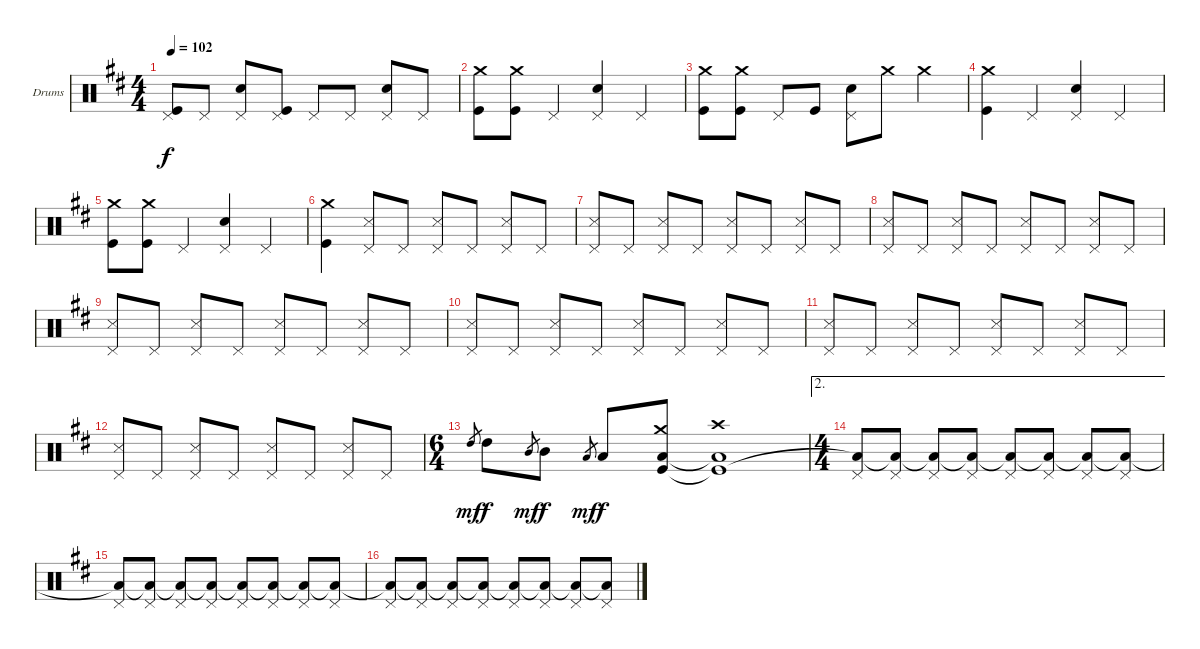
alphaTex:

\bracketExtendMode groupsimilarinstruments
\firstSystemTrackNameOrientation horizontal
\otherSystemsTrackNameOrientation horizontal
\track ("Drumkit" "Drums") {instrument percussion}
\staff {score}
\articulation defaults
\ts (4 4)
\tempo 102
\clef neutral
\ks d
("Pedal Hi-Hat (hit)" "Kick (hit)").8{dy f} "Pedal Hi-Hat (hit)".8 ("Pedal Hi-Hat (hit)" "Snare (hit) 2").8 ("Pedal Hi-Hat (hit)" "Kick (hit)").8 "Pedal Hi-Hat (hit)".8 "Pedal Hi-Hat (hit)".8 ("Pedal Hi-Hat (hit)" "Snare (hit) 2").8 "Pedal Hi-Hat (hit)".8 |
("Crash medium (hit)" "Kick (hit)").8 ("Crash medium (hit)" "Kick (hit)").8 "Pedal Hi-Hat (hit)".4 ("Pedal Hi-Hat (hit)" "Snare (hit) 2").4 "Pedal Hi-Hat (hit)".4 |
("Crash medium (hit)" "Kick (hit)").8 ("Crash medium (hit)" "Kick (hit)").8 "Pedal Hi-Hat (hit)".8 "Kick (hit)".8 ("Pedal Hi-Hat (hit)" "Snare (hit) 2").8 "Crash medium (hit)".8 "Crash medium (hit)".4 |
("Crash medium (hit)" "Kick (hit)").4 "Pedal Hi-Hat (hit)".4 ("Pedal Hi-Hat (hit)" "Snare (hit) 2").4 "Pedal Hi-Hat (hit)".4 |
("Crash medium (hit)" "Kick (hit)").8 ("Crash medium (hit)" "Kick (hit)").8 "Pedal Hi-Hat (hit)".4 ("Pedal Hi-Hat (hit)" "Snare (hit) 2").4 "Pedal Hi-Hat (hit)".4 |
("Crash medium (hit)" "Kick (hit)").4 ("Pedal Hi-Hat (hit)" "Snare (side stick) 3").8 "Pedal Hi-Hat (hit)".8 ("Pedal Hi-Hat (hit)" "Snare (side stick) 3").8 "Pedal Hi-Hat (hit)".8 ("Pedal Hi-Hat (hit)" "Snare (side stick) 3").8 "Pedal Hi-Hat (hit)".8 |
("Pedal Hi-Hat (hit)" "Snare (side stick) 3").8 "Pedal Hi-Hat (hit)".8 ("Pedal Hi-Hat (hit)" "Snare (side stick) 3").8 "Pedal Hi-Hat (hit)".8 ("Pedal Hi-Hat (hit)" "Snare (side stick) 3").8 "Pedal Hi-Hat (hit)".8 ("Pedal Hi-Hat (hit)" "Snare (side stick) 3").8 "Pedal Hi-Hat (hit)".8 |
("Pedal Hi-Hat (hit)" "Snare (side stick) 3").8 "Pedal Hi-Hat (hit)".8 ("Pedal Hi-Hat (hit)" "Snare (side stick) 3").8 "Pedal Hi-Hat (hit)".8 ("Pedal Hi-Hat (hit)" "Snare (side stick) 3").8 "Pedal Hi-Hat (hit)".8 ("Pedal Hi-Hat (hit)" "Snare (side stick) 3").8 "Pedal Hi-Hat (hit)".8 |
("Pedal Hi-Hat (hit)" "Snare (side stick) 3").8 "Pedal Hi-Hat (hit)".8 ("Pedal Hi-Hat (hit)" "Snare (side stick) 3").8 "Pedal Hi-Hat (hit)".8 ("Pedal Hi-Hat (hit)" "Snare (side stick) 3").8 "Pedal Hi-Hat (hit)".8 ("Pedal Hi-Hat (hit)" "Snare (side stick) 3").8 "Pedal Hi-Hat (hit)".8 |
("Pedal Hi-Hat (hit)" "Snare (side stick) 3").8 "Pedal Hi-Hat (hit)".8 ("Pedal Hi-Hat (hit)" "Snare (side stick) 3").8 "Pedal Hi-Hat (hit)".8 ("Pedal Hi-Hat (hit)" "Snare (side stick) 3").8 "Pedal Hi-Hat (hit)".8 ("Pedal Hi-Hat (hit)" "Snare (side stick) 3").8 "Pedal Hi-Hat (hit)".8 |
("Pedal Hi-Hat (hit)" "Snare (side stick) 3").8 "Pedal Hi-Hat (hit)".8 ("Pedal Hi-Hat (hit)" "Snare (side stick) 3").8 "Pedal Hi-Hat (hit)".8 ("Pedal Hi-Hat (hit)" "Snare (side stick) 3").8 "Pedal Hi-Hat (hit)".8 ("Pedal Hi-Hat (hit)" "Snare (side stick) 3").8 "Pedal Hi-Hat (hit)".8 |
("Pedal Hi-Hat (hit)" "Snare (side stick) 3").8 "Pedal Hi-Hat (hit)".8 ("Pedal Hi-Hat (hit)" "Snare (side stick) 3").8 "Pedal Hi-Hat (hit)".8 ("Pedal Hi-Hat (hit)" "Snare (side stick) 3").8 "Pedal Hi-Hat (hit)".8 ("Pedal Hi-Hat (hit)" "Snare (side stick) 3").8 "Pedal Hi-Hat (hit)".8 |
\ts (6 4)
"High Tom (hit)".8{gr dy mf} "High Tom (hit)".8{dy f} "Mid Tom (hit)".8{gr dy mf} "Mid Tom (hit)".8{dy f} "Low Tom (hit)".8{gr dy mf} "Low Tom (hit)".8{dy f} ("Crash medium (hit)" "Kick (hit)" "Low Tom (hit)").8 ("Crash high (hit)" "Kick (hit)"{t} "Low Tom (hit)"{t}).1 |
\ae 2
\ts (4 4)
\scale
0.333333 ("Pedal Hi-Hat (hit)" "Low Tom (hit)"{t}).8 ("Pedal Hi-Hat (hit)" "Low Tom (hit)"{t}).8 ("Pedal Hi-Hat (hit)" "Low Tom (hit)"{t}).8 ("Pedal Hi-Hat (hit)" "Low Tom (hit)"{t}).8 ("Pedal Hi-Hat (hit)" "Low Tom (hit)"{t}).8 ("Pedal Hi-Hat (hit)" "Low Tom (hit)"{t}).8 ("Pedal Hi-Hat (hit)" "Low Tom (hit)"{t}).8 ("Pedal Hi-Hat (hit)" "Low Tom (hit)"{t}).8 |
\scale
0.333333 ("Pedal Hi-Hat (hit)" "Low Tom (hit)"{t}).8 ("Pedal Hi-Hat (hit)" "Low Tom (hit)"{t}).8 ("Pedal Hi-Hat (hit)" "Low Tom (hit)"{t}).8 ("Pedal Hi-Hat (hit)" "Low Tom (hit)"{t}).8 ("Pedal Hi-Hat (hit)" "Low Tom (hit)"{t}).8 ("Pedal Hi-Hat (hit)" "Low Tom (hit)"{t}).8 ("Pedal Hi-Hat (hit)" "Low Tom (hit)"{t}).8 ("Pedal Hi-Hat (hit)" "Low Tom (hit)"{t}).8 |
\scale
0.333333 ("Pedal Hi-Hat (hit)" "Low Tom (hit)"{t}).8 ("Pedal Hi-Hat (hit)" "Low Tom (hit)"{t}).8 ("Pedal Hi-Hat (hit)" "Low Tom (hit)"{t}).8 ("Pedal Hi-Hat (hit)" "Low Tom (hit)"{t}).8 ("Pedal Hi-Hat (hit)" "Low Tom (hit)"{t}).8 ("Pedal Hi-Hat (hit)" "Low Tom (hit)"{t}).8 ("Pedal Hi-Hat (hit)" "Low Tom (hit)"{t}).8 ("Pedal Hi-Hat (hit)" "Low Tom (hit)"{t}).8
